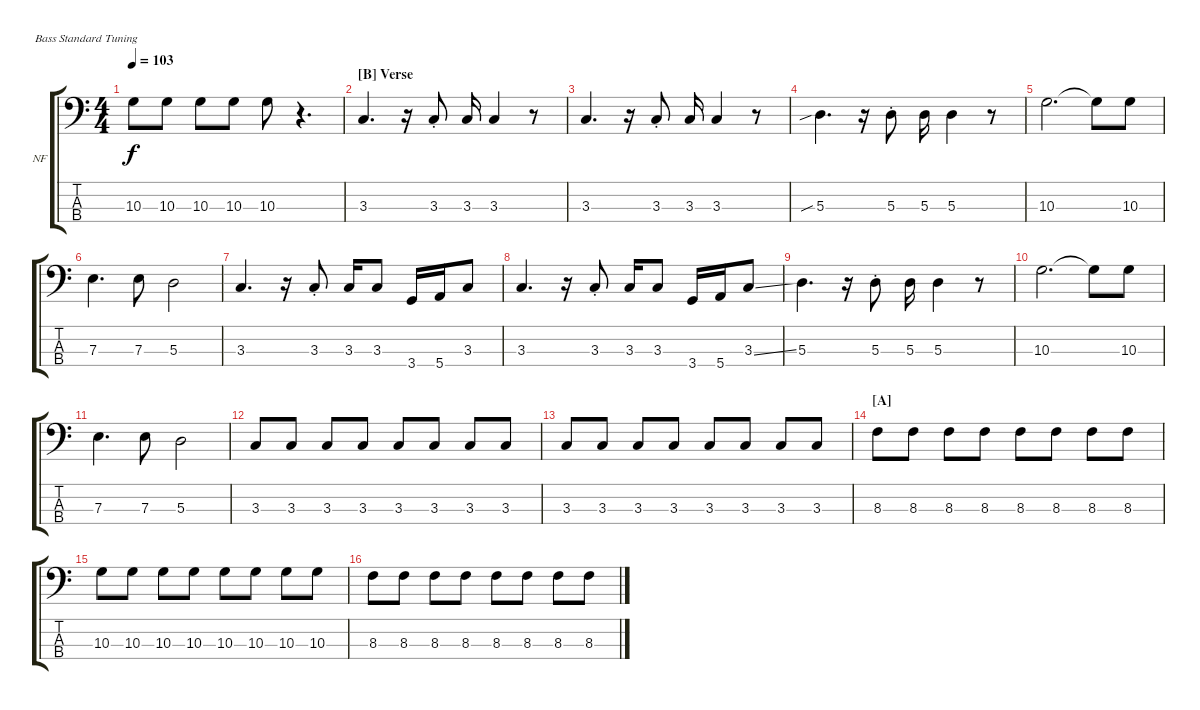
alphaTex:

\defaultSystemsLayout 4
\bracketExtendMode groupsimilarinstruments
\firstSystemTrackNameOrientation horizontal
\otherSystemsTrackNameOrientation horizontal
\track ("Nikolai Fraiture" "NF") {instrument electricbassfinger}
\staff {score tabs}
\tuning (G2 D2 A1 E1)
\ts (4 4)
\tempo 103
\clef f4
\ks c
10.3.8{dy f} 10.3.8 10.3.8 10.3.8 10.3.8 r.4{d} |
\section ("B" "Verse")
3.3.4{d} r.16 3.3{st}.8 3.3.16 3.3.4 r.8 |
3.3.4{d} r.16 3.3{st}.8 3.3.16 3.3.4 r.8 |
5.3{sib}.4{d} r.16 5.3{st}.8 5.3.16 5.3.4 r.8 |
10.3.2{d} 10.3{t}.8 10.3.8 |
7.3.4{d} 7.3.8 5.3.2 |
3.3.4{d} r.16 3.3{st}.8 3.3.16 3.3.8 3.4.16 5.4.16 3.3.8 |
3.3.4{d} r.16 3.3{st}.8 3.3.16 3.3.8 3.4.16 5.4.16 3.3{ss}.8 |
5.3.4{d} r.16 5.3{st}.8 5.3.16 5.3.4 r.8 |
10.3.2{d} 10.3{t}.8 10.3.8 |
7.3.4{d} 7.3.8 5.3.2 |
3.3.8 3.3.8 3.3.8 3.3.8 3.3.8 3.3.8 3.3.8 3.3.8 |
3.3.8 3.3.8 3.3.8 3.3.8 3.3.8 3.3.8 3.3.8 3.3.8 |
\section ("A" "")
8.3.8 8.3.8 8.3.8 8.3.8 8.3.8 8.3.8 8.3.8 8.3.8 |
10.3.8 10.3.8 10.3.8 10.3.8 10.3.8 10.3.8 10.3.8 10.3.8 |
8.3.8 8.3.8 8.3.8 8.3.8 8.3.8 8.3.8 8.3.8 8.3.8
